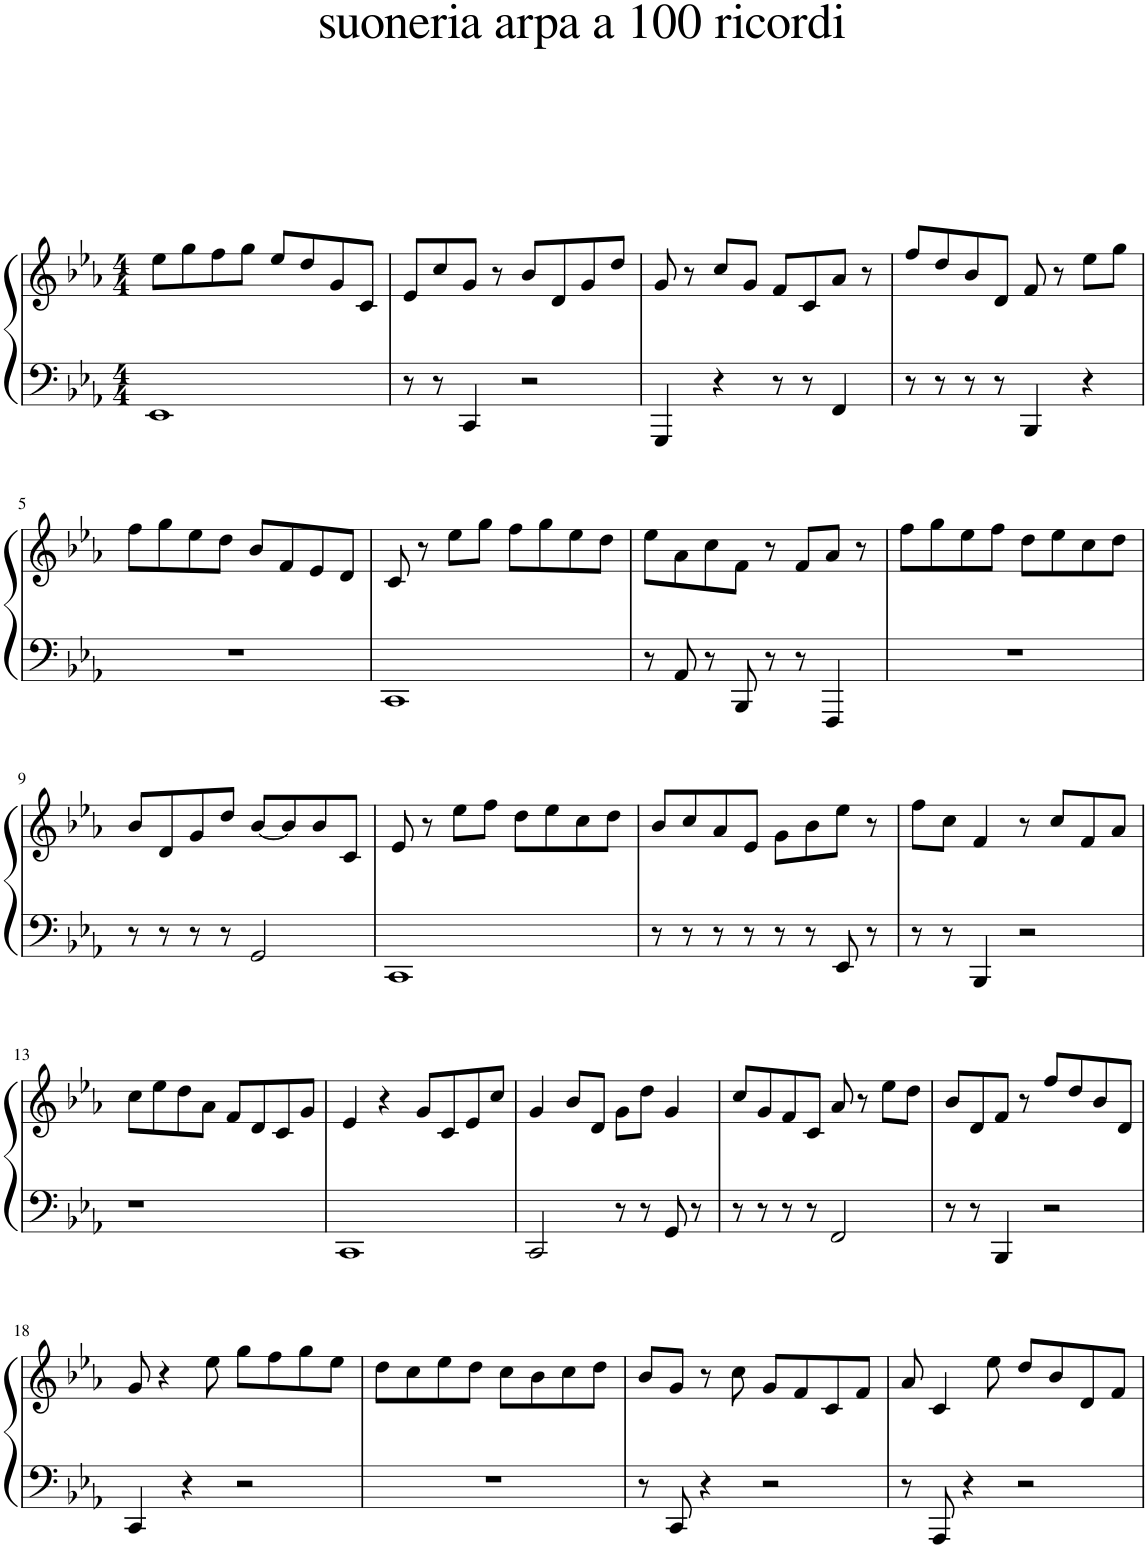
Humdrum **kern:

**kern	**kern
*part1	*part1
*staff2	*staff1
*I"Arpa	*
*I'Arp.	*
*clefF4	*clefG2
*k[b-e-a-]	*k[b-e-a-]
*M4/4	*M4/4
=1	=1
1EE-	8ee-\L
.	8gg\
.	8ff\
.	8gg\J
.	8ee-/L
.	8dd/
.	8g/
.	8c/J
=2	=2
8r	8e-/L
8r	8cc/
4CC/	8g/J
.	8r
2r	8b-/L
.	8d/
.	8g/
.	8dd/J
=3	=3
4GGG/	8g/
.	8r
4r	8cc/L
.	8g/J
8r	8f/L
8r	8c/
4FF/	8a-/J
.	8r
=4	=4
8r	8ff/L
8r	8dd/
8r	8b-/
8r	8d/J
4BBB-/	8f/
.	8r
4r	8ee-\L
.	8gg\J
!!LO:LB:g=z
=5	=5
1r	8ff\L
.	8gg\
.	8ee-\
.	8dd\J
.	8b-/L
.	8f/
.	8e-/
.	8d/J
=6	=6
1CC	8c/
.	8r
.	8ee-\L
.	8gg\J
.	8ff\L
.	8gg\
.	8ee-\
.	8dd\J
=7	=7
8r	8ee-\L
8AA-/	8a-\
8r	8cc\
8BBB-/	8f\J
8r	8r
8r	8f/L
4FFF/	8a-/J
.	8r
=8	=8
1r	8ff\L
.	8gg\
.	8ee-\
.	8ff\J
.	8dd\L
.	8ee-\
.	8cc\
.	8dd\J
!!LO:LB:g=z
=9	=9
8r	8b-/L
8r	8d/
8r	8g/
8r	8dd/J
2GG/	[8b-/L
.	8b-/]
.	8b-/
.	8c/J
=10	=10
1CC	8e-/
.	8r
.	8ee-\L
.	8ff\J
.	8dd\L
.	8ee-\
.	8cc\
.	8dd\J
=11	=11
8r	8b-/L
8r	8cc/
8r	8a-/
8r	8e-/J
8r	8g\L
8r	8b-\
8EE-/	8ee-\J
8r	8r
=12	=12
8r	8ff\L
8r	8cc\J
4BBB-/	4f/
2r	8r
.	8cc/L
.	8f/
.	8a-/J
!!LO:LB:g=z
=13	=13
1r	8cc\L
.	8ee-\
.	8dd\
.	8a-\J
.	8f/L
.	8d/
.	8c/
.	8g/J
=14	=14
1CC	4e-/
.	4r
.	8g/L
.	8c/
.	8e-/
.	8cc/J
=15	=15
2CC/	4g/
.	8b-/L
.	8d/J
8r	8g\L
8r	8dd\J
8GG/	4g/
8r	.
=16	=16
8r	8cc/L
8r	8g/
8r	8f/
8r	8c/J
2FF/	8a-/
.	8r
.	8ee-\L
.	8dd\J
=17	=17
8r	8b-/L
8r	8d/
4BBB-/	8f/J
.	8r
2r	8ff/L
.	8dd/
.	8b-/
.	8d/J
!!LO:LB:g=z
=18	=18
4CC/	8g/
.	4r
4r	.
.	8ee-\
2r	8gg\L
.	8ff\
.	8gg\
.	8ee-\J
=19	=19
1r	8dd\L
.	8cc\
.	8ee-\
.	8dd\J
.	8cc\L
.	8b-\
.	8cc\
.	8dd\J
=20	=20
8r	8b-/L
8CC/	8g/J
4r	8r
.	8cc\
2r	8g/L
.	8f/
.	8c/
.	8f/J
=21	=21
8r	8a-/
8AAA-/	4c/
4r	.
.	8ee-\
2r	8dd/L
.	8b-/
.	8d/
.	8f/J
=	=
*-	*-
